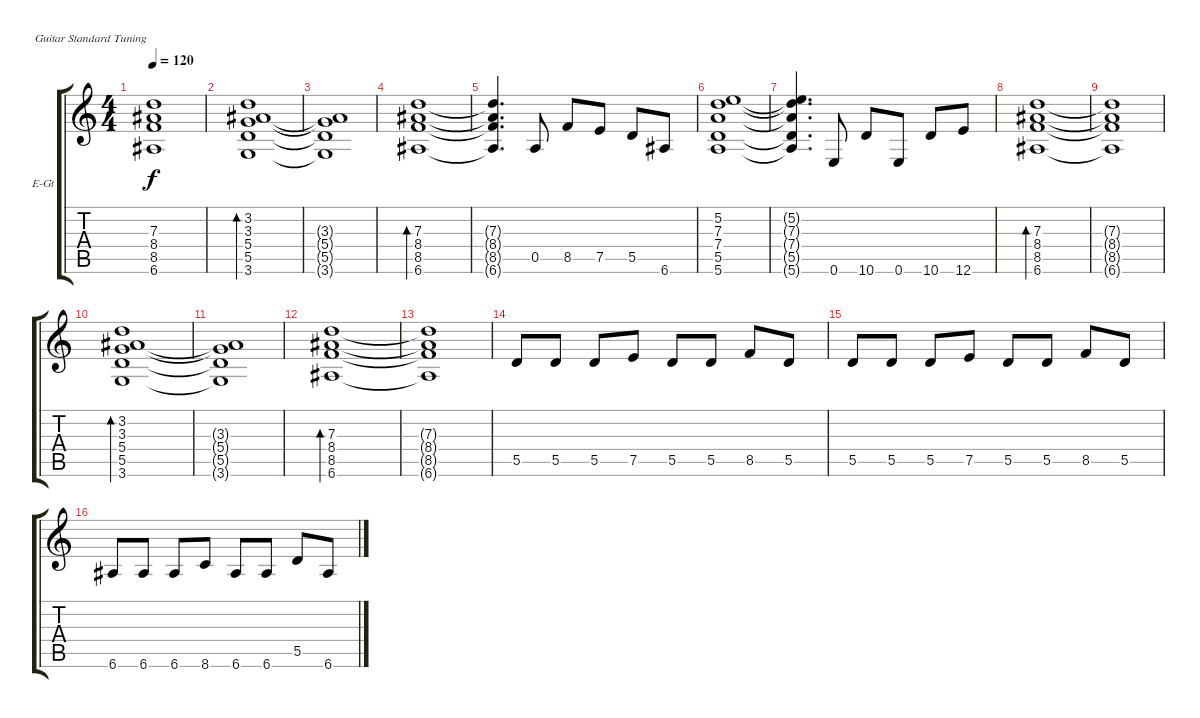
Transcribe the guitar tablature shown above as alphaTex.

\defaultSystemsLayout 4
\bracketExtendMode groupsimilarinstruments
\firstSystemTrackNameOrientation horizontal
\otherSystemsTrackNameOrientation horizontal
\track ("Electric Guitar" "E-Gt") {instrument distortionguitar}
\staff {score tabs}
\tuning (E4 B3 G3 D3 A2 E2)
\ts (4 4)
\tempo 120
\clef g2
\ks c
(6.6{t} 8.5{t} 8.4{t} 7.3{t}).1{dy f} |
(3.6 5.5 5.4 3.3 3.2).1{bd 479} |
(3.6{t} 5.5{t} 5.4{t} 3.3{t}).1 |
(6.6 8.5 8.4 7.3).1{bd 479} |
(6.6{t} 8.5{t} 8.4{t} 7.3{t}).4{d} 0.5.8 8.5.8 7.5.8 5.5.8 6.6.8 |
(5.6 5.5 7.4 7.3 5.2).1 |
(5.6{t} 5.5{t} 7.4{t} 7.3{t} 5.2{t}).4{d} 0.6.8 10.6.8 0.6.8 10.6.8 12.6.8 |
(6.6 8.5 8.4 7.3).1{bd 479} |
(6.6{t} 8.5{t} 8.4{t} 7.3{t}).1 |
(3.6 5.5 5.4 3.3 3.2).1{bd 479} |
(3.6{t} 5.5{t} 5.4{t} 3.3{t}).1 |
(6.6 8.5 8.4 7.3).1{bd 479} |
(6.6{t} 8.5{t} 8.4{t} 7.3{t}).1 |
5.5.8 5.5.8 5.5.8 7.5.8 5.5.8 5.5.8 8.5.8 5.5.8 |
5.5.8 5.5.8 5.5.8 7.5.8 5.5.8 5.5.8 8.5.8 5.5.8 |
6.6.8 6.6.8 6.6.8 8.6.8 6.6.8 6.6.8 5.5.8 6.6.8
